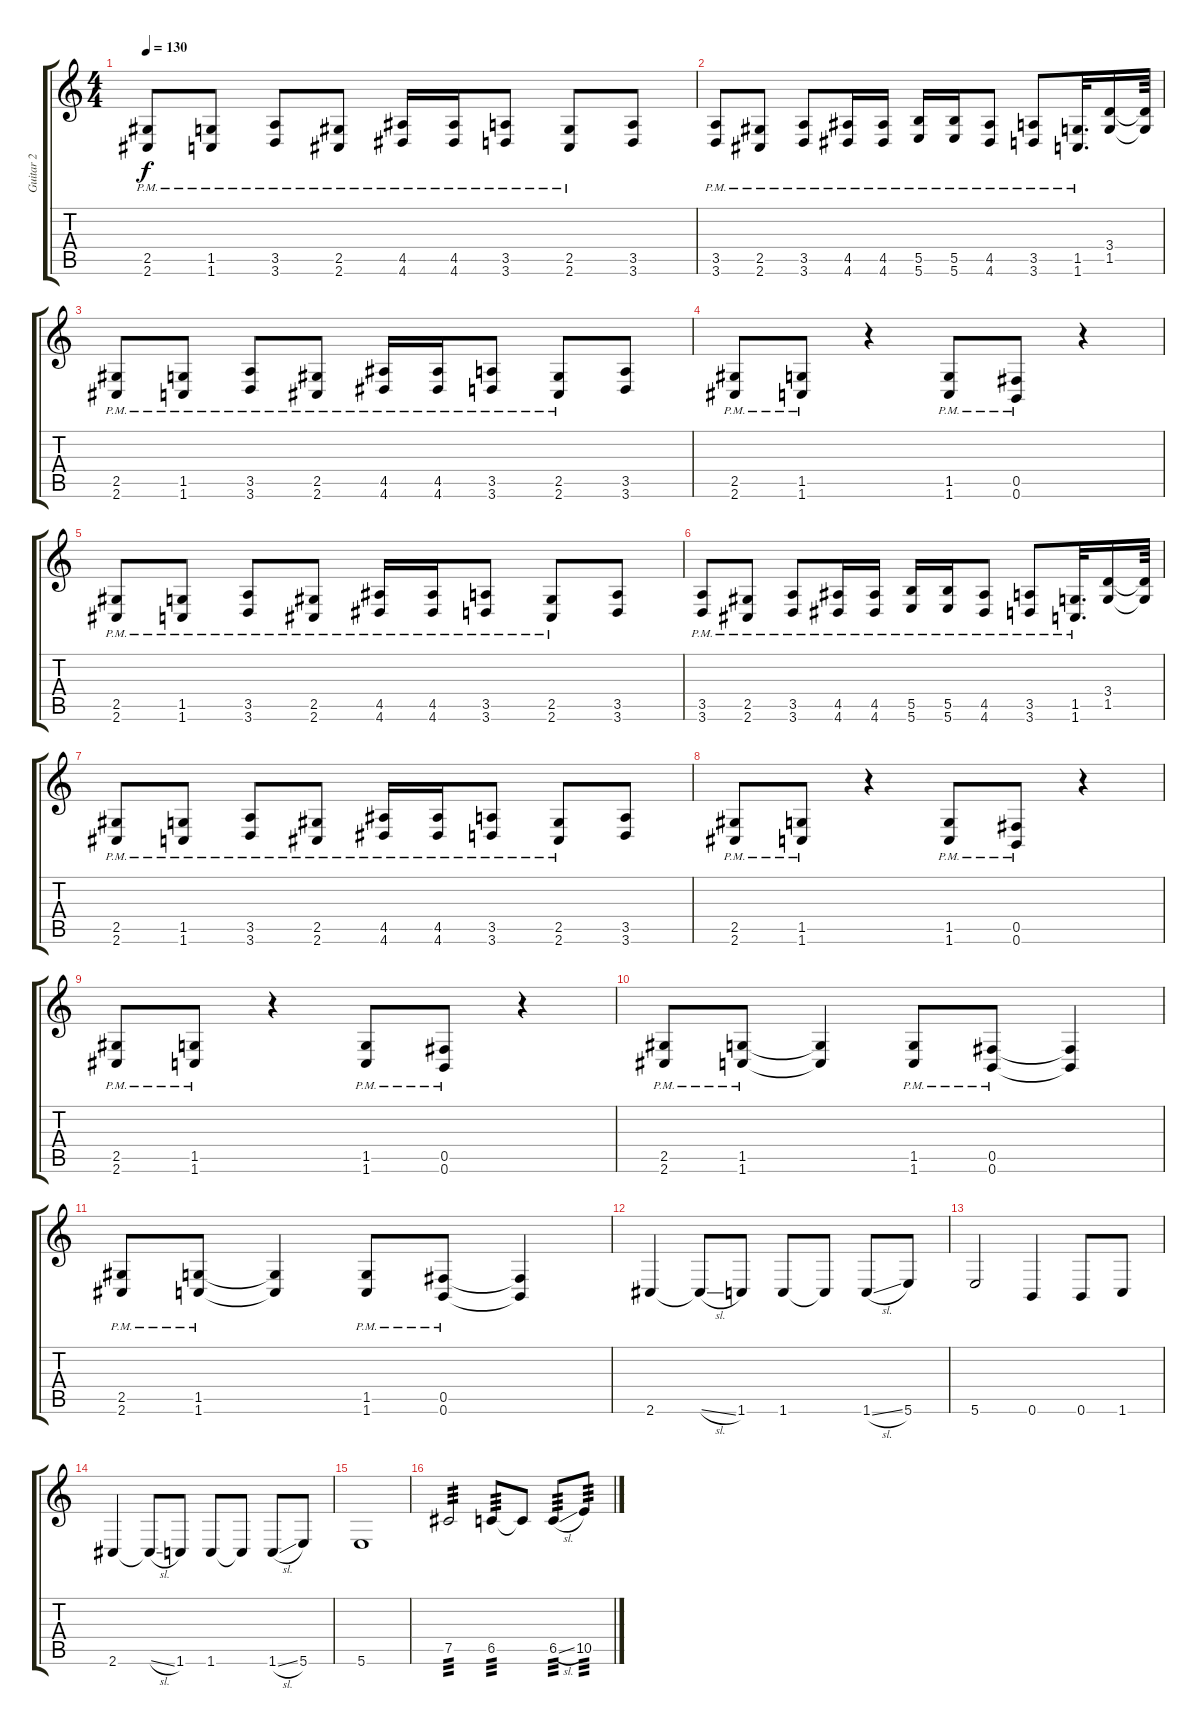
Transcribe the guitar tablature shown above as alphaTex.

\track ("Guitar 2" "Guitar 2") {instrument distortionguitar}
\staff {score tabs}
\tuning (Db4 Ab3 E3 B2 Gb2 B1) {hide}
\ts (4 4)
\tempo 130
\clef g2
\ks c
(2.5{pm} 2.6{pm}).8{dy f} (1.5{pm} 1.6{pm}).8 (3.5{pm} 3.6{pm}).8 (2.5{pm} 2.6{pm}).8 (4.5{pm} 4.6{pm}).16 (4.5{pm} 4.6{pm}).16 (3.5{pm} 3.6{pm}).8 (2.5{pm} 2.6{pm}).8 (3.5 3.6).8 |
(3.5{pm} 3.6{pm}).8 (2.5{pm} 2.6{pm}).8 (3.5{pm} 3.6{pm}).8 (4.5{pm} 4.6{pm}).16 (4.5{pm} 4.6{pm}).16 (5.5{pm} 5.6{pm}).16 (5.5{pm} 5.6{pm}).16 (4.5{pm} 4.6{pm}).8 (3.5{pm} 3.6{pm}).8 (1.5{pm} 1.6{pm}).32{d} (3.4 1.5).16 (3.4{t} 1.5{t}).64 |
(2.5{pm} 2.6{pm}).8 (1.5{pm} 1.6{pm}).8 (3.5{pm} 3.6{pm}).8 (2.5{pm} 2.6{pm}).8 (4.5{pm} 4.6{pm}).16 (4.5{pm} 4.6{pm}).16 (3.5{pm} 3.6{pm}).8 (2.5{pm} 2.6{pm}).8 (3.5 3.6).8 |
(2.5{pm} 2.6{pm}).8 (1.5{pm} 1.6{pm}).8 r.4 (1.5{pm} 1.6{pm}).8 (0.5{pm} 0.6{pm}).8 r.4 |
(2.5{pm} 2.6{pm}).8 (1.5{pm} 1.6{pm}).8 (3.5{pm} 3.6{pm}).8 (2.5{pm} 2.6{pm}).8 (4.5{pm} 4.6{pm}).16 (4.5{pm} 4.6{pm}).16 (3.5{pm} 3.6{pm}).8 (2.5{pm} 2.6{pm}).8 (3.5 3.6).8 |
(3.5{pm} 3.6{pm}).8 (2.5{pm} 2.6{pm}).8 (3.5{pm} 3.6{pm}).8 (4.5{pm} 4.6{pm}).16 (4.5{pm} 4.6{pm}).16 (5.5{pm} 5.6{pm}).16 (5.5{pm} 5.6{pm}).16 (4.5{pm} 4.6{pm}).8 (3.5{pm} 3.6{pm}).8 (1.5{pm} 1.6{pm}).32{d} (3.4 1.5).16 (3.4{t} 1.5{t}).64 |
(2.5{pm} 2.6{pm}).8 (1.5{pm} 1.6{pm}).8 (3.5{pm} 3.6{pm}).8 (2.5{pm} 2.6{pm}).8 (4.5{pm} 4.6{pm}).16 (4.5{pm} 4.6{pm}).16 (3.5{pm} 3.6{pm}).8 (2.5{pm} 2.6{pm}).8 (3.5 3.6).8 |
(2.5{pm} 2.6{pm}).8 (1.5{pm} 1.6{pm}).8 r.4 (1.5{pm} 1.6{pm}).8 (0.5{pm} 0.6{pm}).8 r.4 |
(2.5{pm} 2.6{pm}).8 (1.5{pm} 1.6{pm}).8 r.4 (1.5{pm} 1.6{pm}).8 (0.5{pm} 0.6{pm}).8 r.4 |
(2.5{pm} 2.6{pm}).8 (1.5{pm} 1.6{pm}).8 (1.5{t} 1.6{t}).4 (1.5{pm} 1.6{pm}).8 (0.5{pm} 0.6{pm}).8 (0.5{t} 0.6{t}).4 |
(2.5{pm} 2.6{pm}).8 (1.5{pm} 1.6{pm}).8 (1.5{t} 1.6{t}).4 (1.5{pm} 1.6{pm}).8 (0.5{pm} 0.6{pm}).8 (0.5{t} 0.6{t}).4 |
2.6.4 2.6{sl t}.8 1.6.8 1.6.8 1.6{t}.8 1.6{sl}.8 5.6.8 |
5.6.2 0.6.4 0.6.8 1.6.8 |
2.6.4 2.6{sl t}.8 1.6.8 1.6.8 1.6{t}.8 1.6{sl}.8 5.6.8 |
5.6.1 |
7.5.2{tp 3} 6.5.8{tp 3} 6.5{t}.8 6.5{sl}.8{tp 3} 10.5.8{tp 3}
